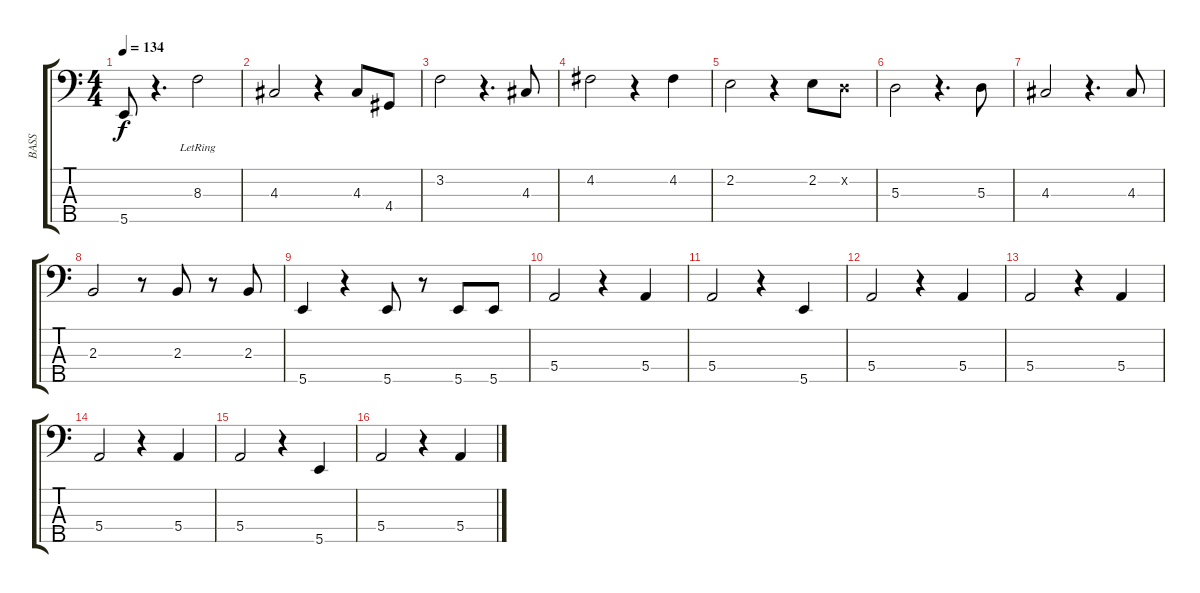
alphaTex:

\track ("BASS" "BASS") {instrument electricbasspick}
\staff {score tabs}
\tuning (G2 D2 A1 E1 B0) {hide}
\ts (4 4)
\tempo 134
\clef f4
\ks c
5.5.8{dy f} r.4{d} 8.3{lr}.2 |
4.3.2 r.4 4.3.8 4.4.8 |
3.2.2 r.4{d} 4.3.8 |
4.2.2 r.4 4.2.4 |
2.2.2 r.4 2.2.8 0.2{x}.8 |
5.3.2 r.4{d} 5.3.8 |
4.3.2 r.4{d} 4.3.8 |
2.3.2 r.8 2.3.8 r.8 2.3.8 |
5.5.4 r.4 5.5.8 r.8 5.5.8 5.5.8 |
5.4.2 r.4 5.4.4 |
5.4.2 r.4 5.5.4 |
5.4.2 r.4 5.4.4 |
5.4.2 r.4 5.4.4 |
5.4.2 r.4 5.4.4 |
5.4.2 r.4 5.5.4 |
5.4.2 r.4 5.4.4
